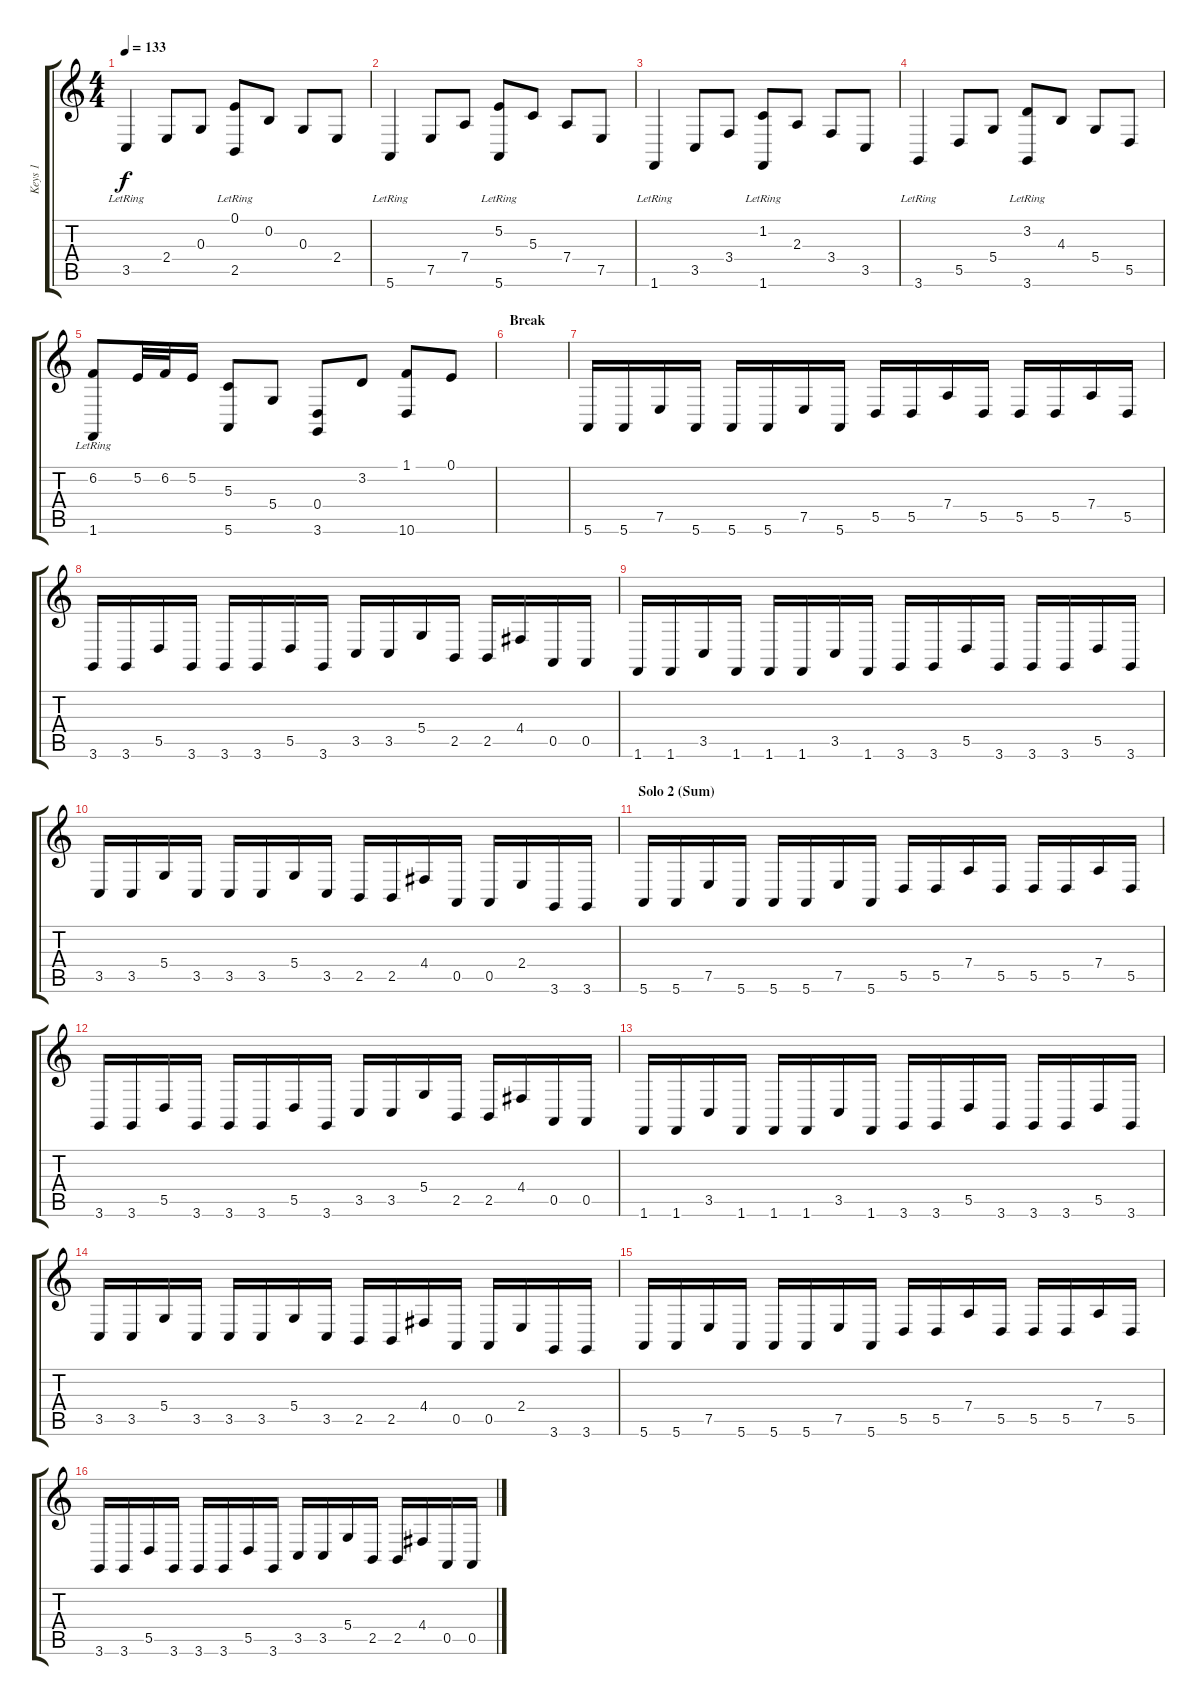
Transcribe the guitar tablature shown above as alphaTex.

\track ("Keys 1" "Keys 1") {instrument harpsichord}
\staff {score tabs}
\tuning (E4 B3 G3 D3 A2 E2) {hide}
\ts (4 4)
\tempo 133
\clef g2
\ks c
3.5{lr}.4{dy f} 2.4.8 0.3.8 (0.1 2.5{lr}).8 0.2.8 0.3.8 2.4.8 |
5.6{lr}.4 7.5.8 7.4.8 (5.2 5.6{lr}).8 5.3.8 7.4.8 7.5.8 |
1.6{lr}.4 3.5.8 3.4.8 (1.2 1.6{lr}).8 2.3.8 3.4.8 3.5.8 |
3.6{lr}.4 5.5.8 5.4.8 (3.2 3.6{lr}).8 4.3.8 5.4.8 5.5.8 |
(6.2 1.6{lr}).8 5.2.32 6.2.32 5.2.16 (5.3 5.6).8 5.4.8 (0.4 3.6).8 3.2.8 (1.1 10.6).8 0.1.8 |
\section ("" "Break")
|
5.6.16{volume 13} 5.6.16 7.5.16 5.6.16 5.6.16 5.6.16 7.5.16 5.6.16 5.5.16 5.5.16 7.4.16 5.5.16 5.5.16 5.5.16 7.4.16 5.5.16 |
3.6.16 3.6.16 5.5.16 3.6.16 3.6.16 3.6.16 5.5.16 3.6.16 3.5.16 3.5.16 5.4.16 2.5.16 2.5.16 4.4.16 0.5.16 0.5.16 |
1.6.16 1.6.16 3.5.16 1.6.16 1.6.16 1.6.16 3.5.16 1.6.16 3.6.16 3.6.16 5.5.16 3.6.16 3.6.16 3.6.16 5.5.16 3.6.16 |
3.5.16 3.5.16 5.4.16 3.5.16 3.5.16 3.5.16 5.4.16 3.5.16 2.5.16 2.5.16 4.4.16 0.5.16 0.5.16 2.4.16 3.6.16 3.6.16 |
\section ("" "Solo 2 (Sum)")
5.6.16 5.6.16 7.5.16 5.6.16 5.6.16 5.6.16 7.5.16 5.6.16 5.5.16 5.5.16 7.4.16 5.5.16 5.5.16 5.5.16 7.4.16 5.5.16 |
3.6.16 3.6.16 5.5.16 3.6.16 3.6.16 3.6.16 5.5.16 3.6.16 3.5.16 3.5.16 5.4.16 2.5.16 2.5.16 4.4.16 0.5.16 0.5.16 |
1.6.16 1.6.16 3.5.16 1.6.16 1.6.16 1.6.16 3.5.16 1.6.16 3.6.16 3.6.16 5.5.16 3.6.16 3.6.16 3.6.16 5.5.16 3.6.16 |
3.5.16 3.5.16 5.4.16 3.5.16 3.5.16 3.5.16 5.4.16 3.5.16 2.5.16 2.5.16 4.4.16 0.5.16 0.5.16 2.4.16 3.6.16 3.6.16 |
5.6.16 5.6.16 7.5.16 5.6.16 5.6.16 5.6.16 7.5.16 5.6.16 5.5.16 5.5.16 7.4.16 5.5.16 5.5.16 5.5.16 7.4.16 5.5.16 |
3.6.16 3.6.16 5.5.16 3.6.16 3.6.16 3.6.16 5.5.16 3.6.16 3.5.16 3.5.16 5.4.16 2.5.16 2.5.16 4.4.16 0.5.16 0.5.16
